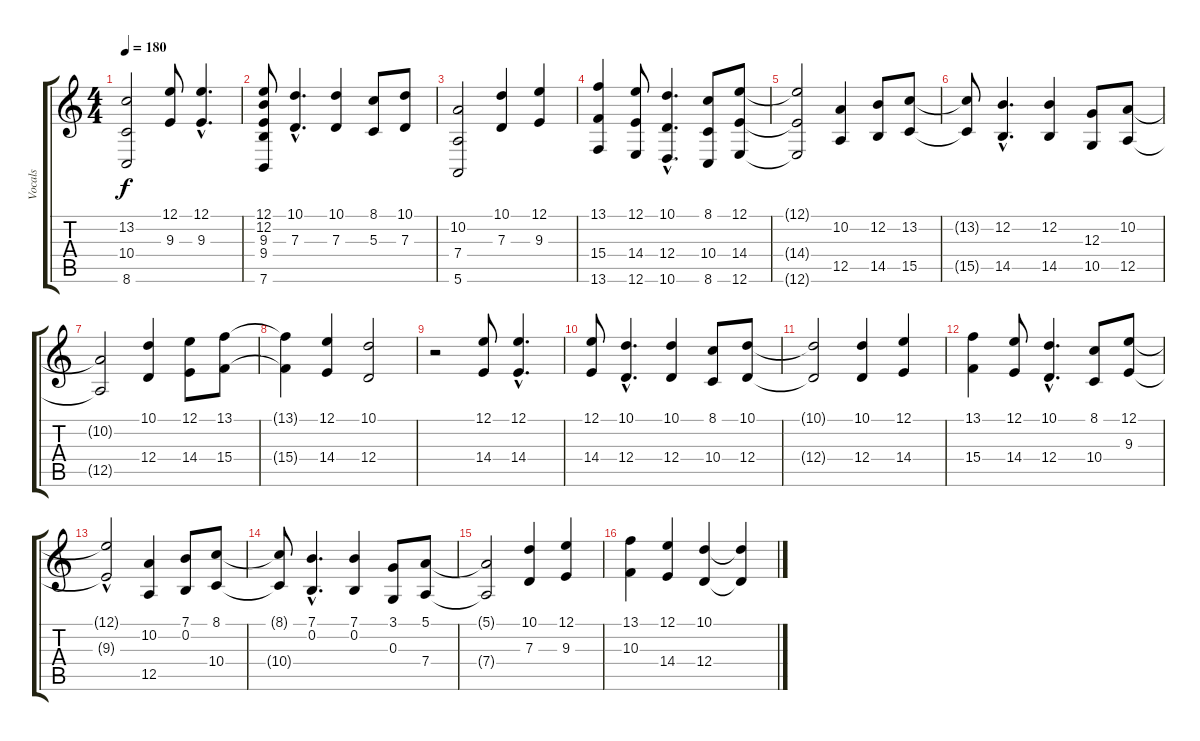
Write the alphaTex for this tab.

\track ("Vocals" "Vocals") {instrument lead6voice}
\staff {score tabs}
\tuning (E4 B3 G3 D3 A2 E2) {hide}
\ts (4 4)
\tempo 180
\clef g2
\ks c
(13.2 10.4 8.6).2{dy f} (12.1 9.3).8 (12.1{hac} 9.3{hac}).4{d} |
(12.1 12.2 9.3 9.4 7.6).8 (10.1{hac} 7.3{hac}).4{d} (10.1 7.3).4 (8.1 5.3).8 (10.1 7.3).8 |
(10.2 7.4 5.6).2 (10.1 7.3).4 (12.1 9.3).4 |
(13.1 15.4 13.6).4 (12.1 14.4 12.6).8 (10.1{hac} 12.4{hac} 10.6{hac}).4{d} (8.1 10.4 8.6).8 (12.1 14.4 12.6).8 |
(12.1{t} 14.4{t} 12.6{t}).2 (10.2 12.5).4 (12.2 14.5).8 (13.2 15.5).8 |
(13.2{t} 15.5{t}).8 (12.2{hac} 14.5{hac}).4{d} (12.2 14.5).4 (12.3 10.5).8 (10.2 12.5).8 |
(10.2{t} 12.5{t}).2 (10.1 12.4).4 (12.1 14.4).8 (13.1 15.4).8 |
(13.1{t} 15.4{t}).4 (12.1 14.4).4 (10.1 12.4).2 |
r.2 (12.1 14.4).8 (12.1{hac} 14.4{hac}).4{d} |
(12.1 14.4).8 (10.1{hac} 12.4{hac}).4{d} (10.1 12.4).4 (8.1 10.4).8 (10.1 12.4).8 |
(10.1{t} 12.4{t}).2 (10.1 12.4).4 (12.1 14.4).4 |
(13.1 15.4).4 (12.1 14.4).8 (10.1{hac} 12.4{hac}).4{d} (8.1 10.4).8 (12.1 9.3).8 |
(12.1{hac t} 9.3{t}).2 (10.2 12.5).4 (7.1 0.2).8 (8.1 10.4).8 |
(8.1{t} 10.4{t}).8 (7.1{hac} 0.2{hac}).4{d} (7.1 0.2).4 (3.1 0.3).8 (5.1 7.4).8 |
(5.1{t} 7.4{t}).2 (10.1 7.3).4 (12.1 9.3).4 |
(13.1 10.3).4 (12.1 14.4).4 (10.1 12.4).4 (10.1{t} 12.4{t}).4
